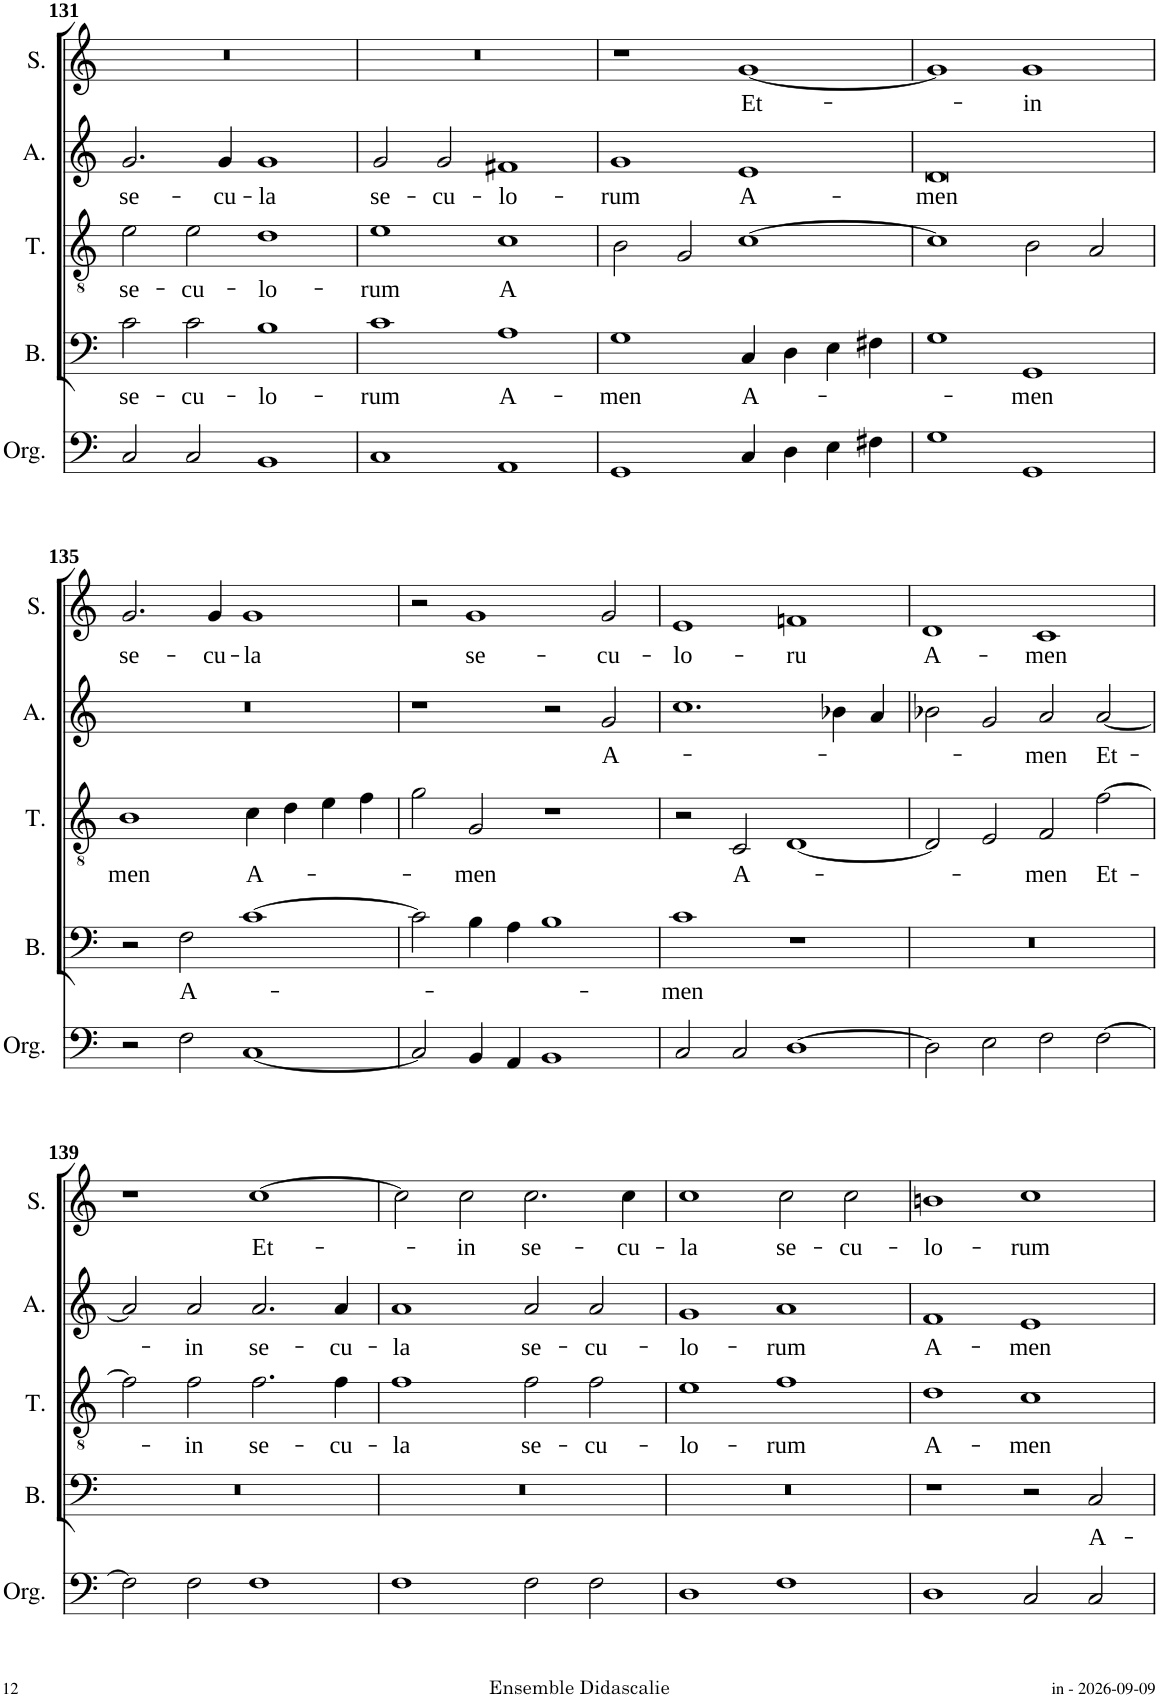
**kern	**kern	**text	**kern	**text	**kern	**text	**kern	**text
*part5	*part4	*part4	*part3	*part3	*part2	*part2	*part1	*part1
*staff5	*staff4	*staff4	*staff3	*staff3	*staff2	*staff2	*staff1	*staff1
*I"Orgue	*I"Basse	*	*I"Ténor	*	*I"Alto	*	*I"Soprano	*
*I'Org.	*I'B.	*	*I'T.	*	*I'A.	*	*I'S.	*
!!LO:PB:g=z
*clefF4	*clefF4	*	*clefGv2	*	*clefG2	*	*clefG2	*
*k[]	*k[]	*	*k[]	*	*k[]	*	*k[]	*
*M4/2	*M4/2	*	*M4/2	*	*M4/2	*	*M4/2	*
=131	=131	=131	=131	=131	=131	=131	=131	=131
!	!	!LO:LY:b	!	!LO:LY:b	!	!LO:LY:b	!	!
2C/	2c\	se-	2e\	se-	2.g/	se-	0r	.
!	!	!LO:LY:b	!	!LO:LY:b	!	!	!	!
2C/	2c\	-cu-	2e\	-cu-	.	.	.	.
!	!	!	!	!	!	!LO:LY:b	!	!
.	.	.	.	.	4g/	-cu-	.	.
!	!	!LO:LY:b	!	!LO:LY:b	!	!LO:LY:b	!	!
1BB	1B	-lo-	1d	-lo-	1g	-la	.	.
=132	=132	=132	=132	=132	=132	=132	=132	=132
!	!	!LO:LY:b	!	!LO:LY:b	!	!LO:LY:b	!	!
1C	1c	-rum	1e	-rum	2g/	se-	0r	.
!	!	!	!	!	!	!LO:LY:b	!	!
.	.	.	.	.	2g/	-cu-	.	.
!	!	!LO:LY:b	!	!LO:LY:b	!	!LO:LY:b	!	!
1AA	1A	A-	1c	A	1f#X	-lo-	.	.
=133	=133	=133	=133	=133	=133	=133	=133	=133
!	!	!LO:LY:b	!	!	!	!LO:LY:b	!	!
1GG	1G	-men	2B\	.	1g	-rum	1r	.
.	.	.	2G/	.	.	.	.	.
!	!	!LO:LY:b	!	!	!	!LO:LY:b	!	!LO:LY:b
4C/	4C/	A-	[1c	.	1e	A-	[1g	Et-
4D\	4D\	.	.	.	.	.	.	.
4E\	4E\	.	.	.	.	.	.	.
4F#X\	4F#X\	.	.	.	.	.	.	.
=134	=134	=134	=134	=134	=134	=134	=134	=134
!	!	!	!	!	!	!LO:LY:b	!	!
1G	1G	.	1c]	.	0d	-men	1g]	.
!	!	!LO:LY:b	!	!	!	!	!	!LO:LY:b
1GG	1GG	-men	2B\	.	.	.	1g	-in
.	.	.	2A/	.	.	.	.	.
!!LO:LB:g=z
=135	=135	=135	=135	=135	=135	=135	=135	=135
!	!	!	!	!LO:LY:b	!	!	!	!LO:LY:b
2r	2r	.	1B	-men	0r	.	2.g/	se-
!	!	!LO:LY:b	!	!	!	!	!	!
2F\	2F\	A-	.	.	.	.	.	.
!	!	!	!	!	!	!	!	!LO:LY:b
.	.	.	.	.	.	.	4g/	-cu-
!	!	!	!	!LO:LY:b	!	!	!	!LO:LY:b
[1C	[1c	.	4c\	A-	.	.	1g	-la
.	.	.	4d\	.	.	.	.	.
.	.	.	4e\	.	.	.	.	.
.	.	.	4f\	.	.	.	.	.
=136	=136	=136	=136	=136	=136	=136	=136	=136
2C/]	2c\]	.	2g\	.	1r	.	2r	.
!	!	!	!	!LO:LY:b	!	!	!	!LO:LY:b
4BB/	4B\	.	2G/	-men	.	.	1g	se-
4AA/	4A\	.	.	.	.	.	.	.
1BB	1B	.	1r	.	2r	.	.	.
!	!	!	!	!	!	!LO:LY:b	!	!LO:LY:b
.	.	.	.	.	2g/	A-	2g/	-cu-
=137	=137	=137	=137	=137	=137	=137	=137	=137
!	!	!LO:LY:b	!	!	!	!	!	!LO:LY:b
2C/	1c	-men	2r	.	1.cc	.	1e	-lo-
!	!	!	!	!LO:LY:b	!	!	!	!
2C/	.	.	2C/	A-	.	.	.	.
!	!	!	!	!	!	!	!	!LO:LY:b
[1D	1r	.	[1D	.	.	.	1fn	-ru
.	.	.	.	.	4b-X\	.	.	.
.	.	.	.	.	4a/	.	.	.
=138	=138	=138	=138	=138	=138	=138	=138	=138
!	!	!	!	!	!	!	!	!LO:LY:b
2D\]	0r	.	2D/]	.	2b-X\	.	1d	A-
2E\	.	.	2E/	.	2g/	.	.	.
!	!	!	!	!LO:LY:b	!	!LO:LY:b	!	!LO:LY:b
2F\	.	.	2F/	-men	2a/	-men	1c	-men
!	!	!	!	!LO:LY:b	!	!LO:LY:b	!	!
[2F\	.	.	[2f\	Et-	[2a/	Et-	.	.
!!LO:LB:g=z
=139	=139	=139	=139	=139	=139	=139	=139	=139
2F\]	0r	.	2f\]	.	2a/]	.	1r	.
!	!	!	!	!LO:LY:b	!	!LO:LY:b	!	!
2F\	.	.	2f\	-in	2a/	-in	.	.
!	!	!	!	!LO:LY:b	!	!LO:LY:b	!	!LO:LY:b
1F	.	.	2.f\	se-	2.a/	se-	[1cc	Et-
!	!	!	!	!LO:LY:b	!	!LO:LY:b	!	!
.	.	.	4f\	-cu-	4a/	-cu-	.	.
=140	=140	=140	=140	=140	=140	=140	=140	=140
!	!	!	!	!LO:LY:b	!	!LO:LY:b	!	!
1F	0r	.	1f	-la	1a	-la	2cc\]	.
!	!	!	!	!	!	!	!	!LO:LY:b
.	.	.	.	.	.	.	2cc\	-in
!	!	!	!	!LO:LY:b	!	!LO:LY:b	!	!LO:LY:b
2F\	.	.	2f\	se-	2a/	se-	2.cc\	se-
!	!	!	!	!LO:LY:b	!	!LO:LY:b	!	!
2F\	.	.	2f\	-cu-	2a/	-cu-	.	.
!	!	!	!	!	!	!	!	!LO:LY:b
.	.	.	.	.	.	.	4cc\	-cu-
=141	=141	=141	=141	=141	=141	=141	=141	=141
!	!	!	!	!LO:LY:b	!	!LO:LY:b	!	!LO:LY:b
1D	0r	.	1e	-lo-	1g	-lo-	1cc	-la
!	!	!	!	!LO:LY:b	!	!LO:LY:b	!	!LO:LY:b
1F	.	.	1f	-rum	1a	-rum	2cc\	se-
!	!	!	!	!	!	!	!	!LO:LY:b
.	.	.	.	.	.	.	2cc\	-cu-
=142	=142	=142	=142	=142	=142	=142	=142	=142
!	!	!	!	!LO:LY:b	!	!LO:LY:b	!	!LO:LY:b
1D	1r	.	1d	A-	1f	A-	1bn	-lo-
!	!	!	!	!LO:LY:b	!	!LO:LY:b	!	!LO:LY:b
2C/	2r	.	1c	-men	1e	-men	1cc	-rum
!	!	!LO:LY:b	!	!	!	!	!	!
2C/	2C/	A-	.	.	.	.	.	.
=	=	=	=	=	=	=	=	=
*-	*-	*-	*-	*-	*-	*-	*-	*-
